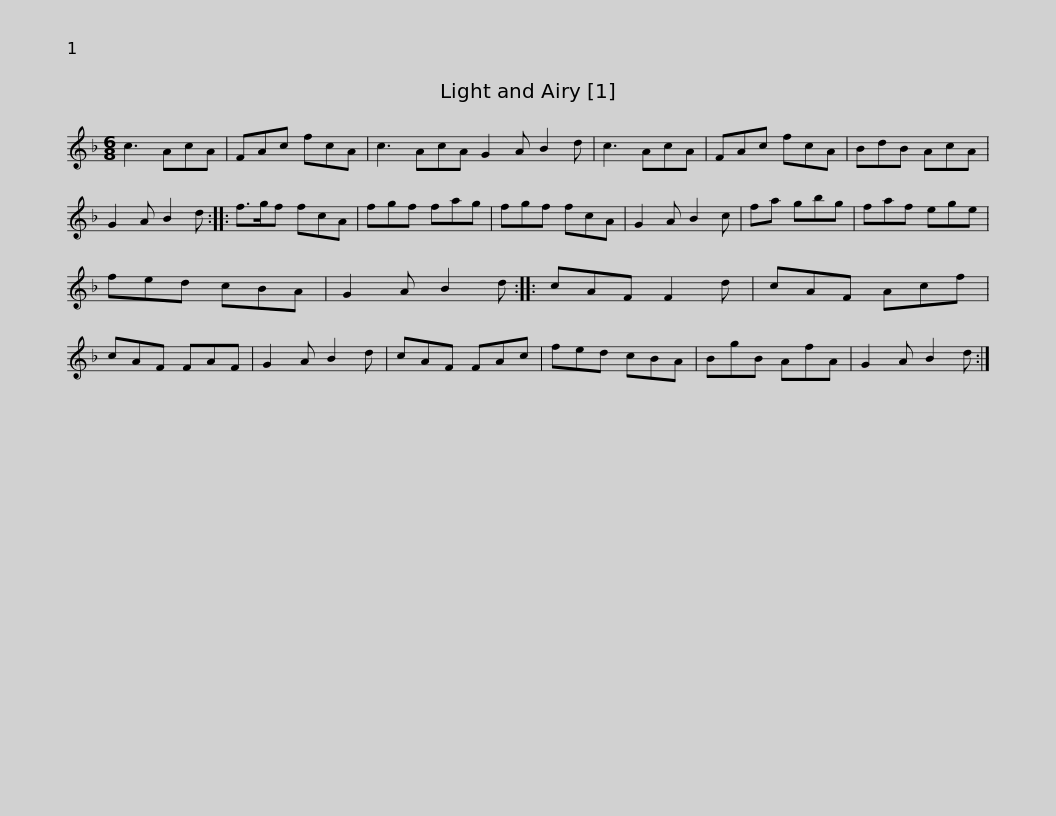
X:1
L:1/8
M:6/8
I:linebreak $
K:F
V:1 treble
V:1
 c3 AcA | FAc fcA | c3 AcA G2 A B2 d | c3 AcA | FAc fcA | %5
 BdB AcA | G2 A B2 d ::$ f>gf fcA | fgf fag | fgf fcA | %10
 G2 A B2 c | fa gbg | faf ege | fed cBA |$ G2 A B2 d :: %15
 cAF F2 d | cAF Acf | cAF FAF | G2 A B2 d | cAF FAc | %20
 fed cBA | BgB AfA |$ G2 A B2 d :| %23
